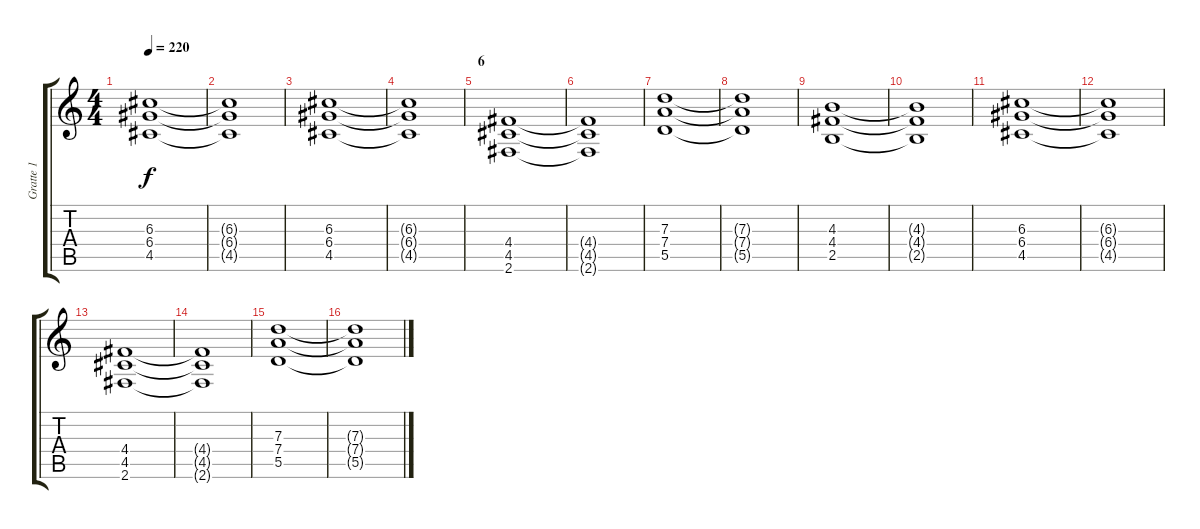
\track ("Gratte 1" "Gratte 1") {instrument overdrivenguitar}
\staff {score tabs}
\tuning (E4 B3 G3 D3 A2 E2) {hide}
\ts (4 4)
\tempo 220
\clef g2
\ks c
(6.3 6.4 4.5).1{dy f} |
(6.3{t} 6.4{t} 4.5{t}).1 |
(6.3 6.4 4.5).1 |
(6.3{t} 6.4{t} 4.5{t}).1 |
\section ("" "6")
(4.4 4.5 2.6).1 |
(4.4{t} 4.5{t} 2.6{t}).1 |
(7.3 7.4 5.5).1 |
(7.3{t} 7.4{t} 5.5{t}).1 |
(4.3 4.4 2.5).1 |
(4.3{t} 4.4{t} 2.5{t}).1 |
(6.3 6.4 4.5).1 |
(6.3{t} 6.4{t} 4.5{t}).1 |
(4.4 4.5 2.6).1 |
(4.4{t} 4.5{t} 2.6{t}).1 |
(7.3 7.4 5.5).1 |
(7.3{t} 7.4{t} 5.5{t}).1
